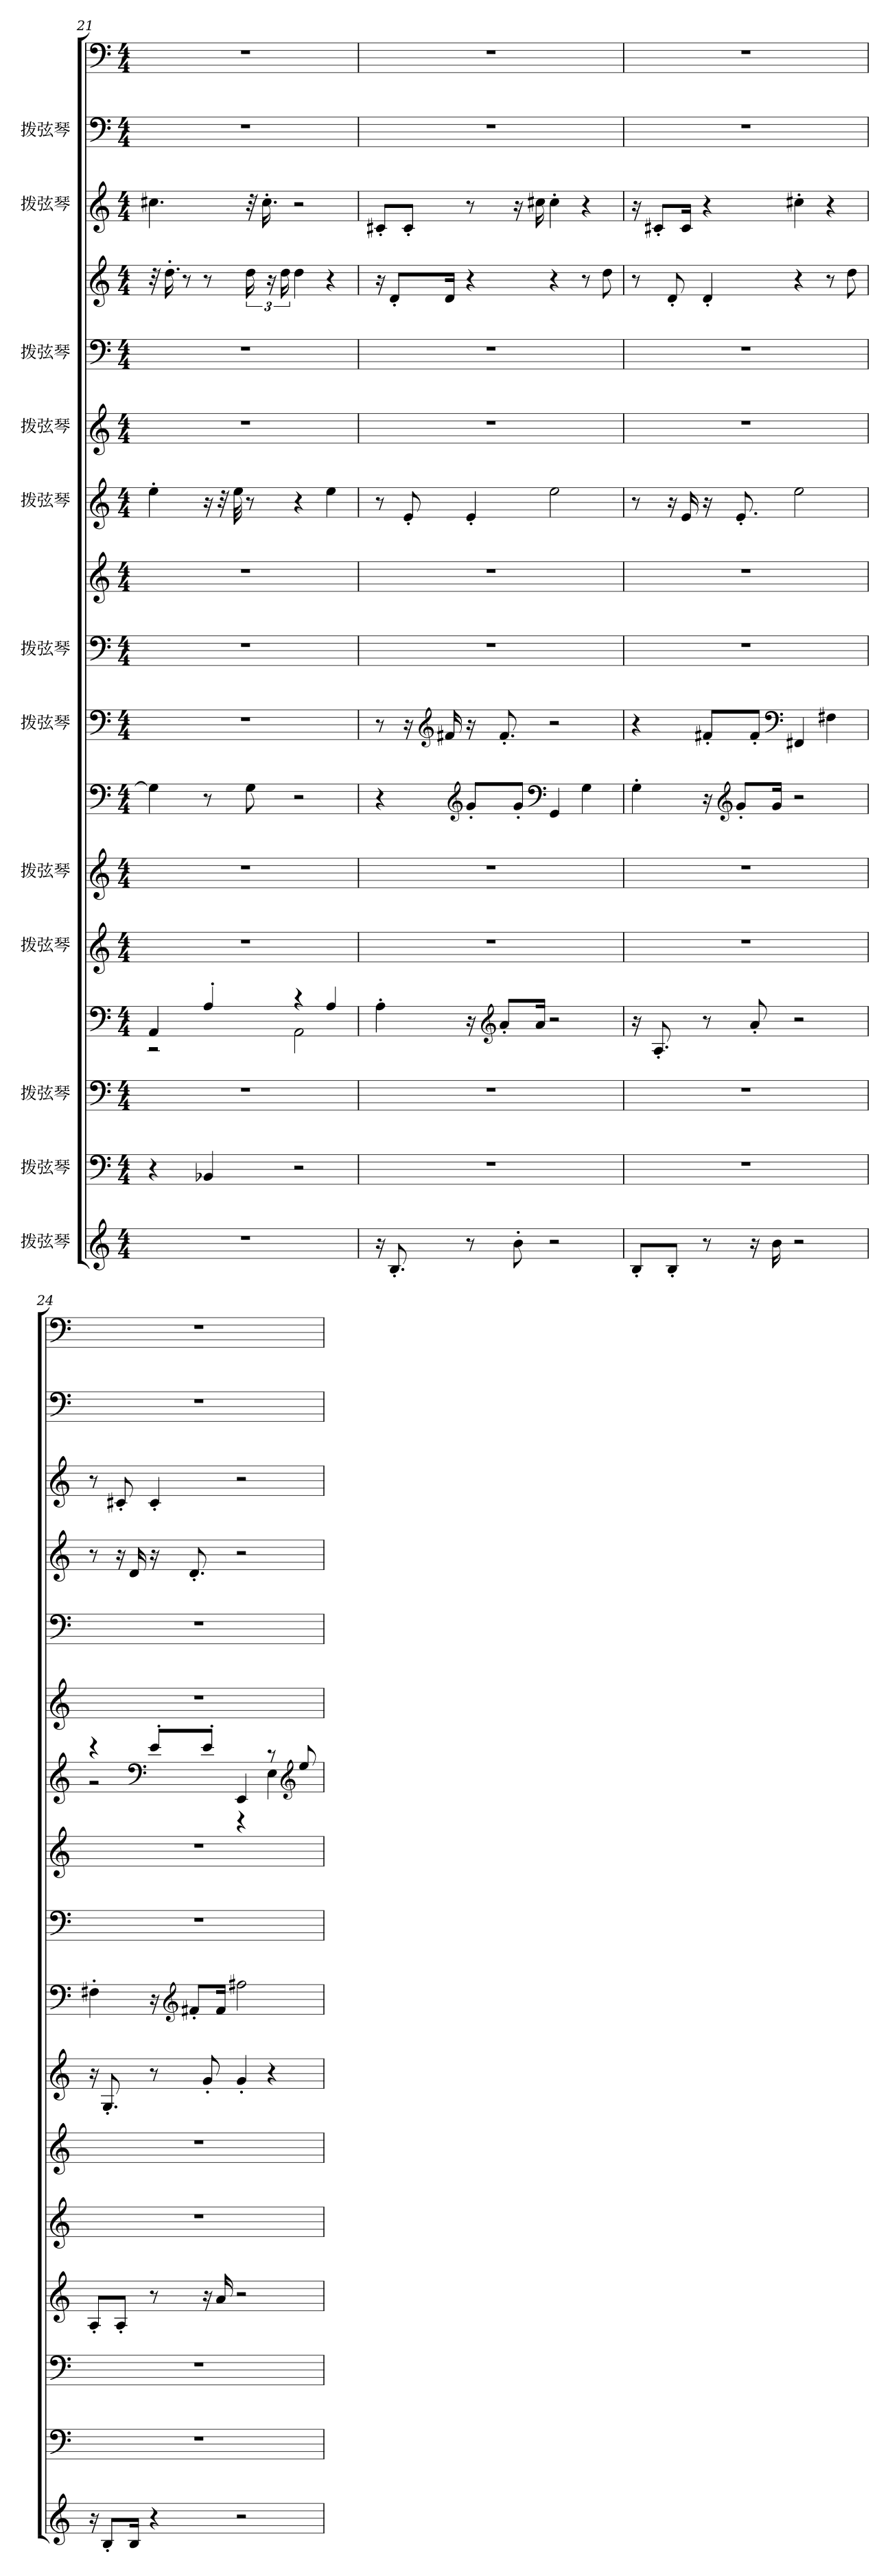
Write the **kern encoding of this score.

**kern	**kern	**kern	**kern	**kern	**kern	**kern	**kern	**kern	**kern	**kern	**kern	**kern	**kern	**kern	**kern	**kern
*part12	*part11	*part10	*part10	*part9	*part8	*part8	*part7	*part6	*part6	*part5	*part4	*part3	*part3	*part2	*part1	*part1
*staff17	*staff16	*staff15	*staff14	*staff13	*staff12	*staff11	*staff10	*staff9	*staff8	*staff7	*staff6	*staff5	*staff4	*staff3	*staff2	*staff1
*I"拨弦琴	*I"拨弦琴	*I"拨弦琴	*	*I"拨弦琴	*I"拨弦琴	*	*I"拨弦琴	*I"拨弦琴	*	*I"拨弦琴	*I"拨弦琴	*I"拨弦琴	*	*I"拨弦琴	*I"拨弦琴	*
!!LO:PB:g=z
*clefG2	*clefF4	*clefF4	*clefF4	*clefG2	*clefG2	*clefF4	*clefF4	*clefF4	*clefG2	*clefG2	*clefG2	*clefF4	*clefG2	*clefG2	*clefF4	*clefF4
*k[]	*k[]	*k[]	*k[]	*k[]	*k[]	*k[]	*k[]	*k[]	*k[]	*k[]	*k[]	*k[]	*k[]	*k[]	*k[]	*k[]
*M4/4	*M4/4	*M4/4	*M4/4	*M4/4	*M4/4	*M4/4	*M4/4	*M4/4	*M4/4	*M4/4	*M4/4	*M4/4	*M4/4	*M4/4	*M4/4	*M4/4
=21	=21	=21	=21	=21	=21	=21	=21	=21	=21	=21	=21	=21	=21	=21	=21	=21
*	*	*	*^	*	*	*	*	*	*	*	*	*	*	*	*	*
1r	4r	1r	4AA/	2r	1r	1r	4G\]	1r	1r	1r	4ee'\	1r	1r	32r	4.cc#X\	1r	1r
.	.	.	.	.	.	.	.	.	.	.	.	.	.	16.dd'\	.	.	.
.	.	.	.	.	.	.	.	.	.	.	.	.	.	8r	.	.	.
.	4BB-X/	.	4A'/	.	.	.	8r	.	.	.	16r	.	.	8r	.	.	.
.	.	.	.	.	.	.	.	.	.	.	32r	.	.	.	.	.	.
.	.	.	.	.	.	.	.	.	.	.	32ee\	.	.	.	.	.	.
.	.	.	.	.	.	.	8G\	.	.	.	8r	.	.	24dd\	32r	.	.
.	.	.	.	.	.	.	.	.	.	.	.	.	.	.	16.cc#'\	.	.
.	.	.	.	.	.	.	.	.	.	.	.	.	.	24r	.	.	.
.	.	.	.	.	.	.	.	.	.	.	.	.	.	24dd\	.	.	.
.	2r	.	4r	2AA\	.	.	2r	.	.	.	4r	.	.	4dd\	2r	.	.
.	.	.	4A/	.	.	.	.	.	.	.	4ee\	.	.	4r	.	.	.
*	*	*	*v	*v	*	*	*	*	*	*	*	*	*	*	*	*	*
=22	=22	=22	=22	=22	=22	=22	=22	=22	=22	=22	=22	=22	=22	=22	=22	=22
16r	1r	1r	4A'\	1r	1r	4r	8r	1r	1r	8r	1r	1r	16r	8c#X'/L	1r	1r
8.B'/	.	.	.	.	.	.	.	.	.	.	.	.	8d'/L	.	.	.
.	.	.	.	.	.	.	16r	.	.	8e'/	.	.	.	8c#'/J	.	.
*	*	*	*	*	*	*	*clefG2	*	*	*	*	*	*	*	*	*
.	.	.	.	.	.	.	16f#X/	.	.	.	.	.	16d/Jk	.	.	.
*	*	*	*	*	*	*clefG2	*	*	*	*	*	*	*	*	*	*
8r	.	.	16r	.	.	8g'/L	16r	.	.	4e'/	.	.	4r	8r	.	.
*	*	*	*clefG2	*	*	*	*	*	*	*	*	*	*	*	*	*
.	.	.	8a'/L	.	.	.	8.f#'/	.	.	.	.	.	.	.	.	.
8b'\	.	.	.	.	.	8g'/J	.	.	.	.	.	.	.	16r	.	.
.	.	.	16a/Jk	.	.	.	.	.	.	.	.	.	.	16cc#X\	.	.
*	*	*	*	*	*	*clefF4	*	*	*	*	*	*	*	*	*	*
2r	.	.	2r	.	.	4GG/	2r	.	.	2ee\	.	.	4r	4cc#'\	.	.
.	.	.	.	.	.	4G\	.	.	.	.	.	.	8r	4r	.	.
.	.	.	.	.	.	.	.	.	.	.	.	.	8dd\	.	.	.
=23	=23	=23	=23	=23	=23	=23	=23	=23	=23	=23	=23	=23	=23	=23	=23	=23
8B'/L	1r	1r	16r	1r	1r	4G'\	4r	1r	1r	8r	1r	1r	8r	16r	1r	1r
.	.	.	8.A'/	.	.	.	.	.	.	.	.	.	.	8c#X'/L	.	.
8B'/J	.	.	.	.	.	.	.	.	.	16r	.	.	8d'/	.	.	.
.	.	.	.	.	.	.	.	.	.	16e/	.	.	.	16c#/Jk	.	.
8r	.	.	8r	.	.	16r	8f#X'/L	.	.	16r	.	.	4d'/	4r	.	.
*	*	*	*	*	*	*clefG2	*	*	*	*	*	*	*	*	*	*
.	.	.	.	.	.	8g'/L	.	.	.	8.e'/	.	.	.	.	.	.
16r	.	.	8a'/	.	.	.	8f#'/J	.	.	.	.	.	.	.	.	.
16b\	.	.	.	.	.	16g/Jk	.	.	.	.	.	.	.	.	.	.
*	*	*	*	*	*	*	*clefF4	*	*	*	*	*	*	*	*	*
2r	.	.	2r	.	.	2r	4FF#X/	.	.	2ee\	.	.	4r	4cc#X'\	.	.
.	.	.	.	.	.	.	4F#X\	.	.	.	.	.	8r	4r	.	.
.	.	.	.	.	.	.	.	.	.	.	.	.	8dd\	.	.	.
!!LO:PB:g=z
=24	=24	=24	=24	=24	=24	=24	=24	=24	=24	=24	=24	=24	=24	=24	=24	=24
*	*	*	*	*	*	*	*	*	*	*^	*	*	*	*	*	*
16r	1r	1r	8A'/L	1r	1r	16r	4F#X'\	1r	1r	4r	2r	1r	1r	8r	8r	1r	1r
8B'/L	.	.	.	.	.	8.G'/	.	.	.	.	.	.	.	.	.	.	.
.	.	.	8A'/J	.	.	.	.	.	.	.	.	.	.	16r	8c#X'/	.	.
16B/Jk	.	.	.	.	.	.	.	.	.	.	.	.	.	16d/	.	.	.
*	*	*	*	*	*	*	*	*	*	*clefF4	*	*	*	*	*	*	*
4r	.	.	8r	.	.	8r	16r	.	.	8e'/L	.	.	.	16r	4c#'/	.	.
*	*	*	*	*	*	*	*clefG2	*	*	*	*	*	*	*	*	*	*
.	.	.	.	.	.	.	8f#X'/L	.	.	.	.	.	.	8.d'/	.	.	.
.	.	.	16r	.	.	8g'/	.	.	.	8e'/J	.	.	.	.	.	.	.
.	.	.	16a/	.	.	.	16f#/Jk	.	.	.	.	.	.	.	.	.	.
2r	.	.	2r	.	.	4g'/	2ff#X\	.	.	4EE/	4r	.	.	2r	2r	.	.
.	.	.	.	.	.	4r	.	.	.	8r	4E\	.	.	.	.	.	.
*	*	*	*	*	*	*	*	*	*	*clefG2	*	*	*	*	*	*	*
.	.	.	.	.	.	.	.	.	.	8ee/	.	.	.	.	.	.	.
*	*	*	*	*	*	*	*	*	*	*v	*v	*	*	*	*	*	*
=	=	=	=	=	=	=	=	=	=	=	=	=	=	=	=	=
*-	*-	*-	*-	*-	*-	*-	*-	*-	*-	*-	*-	*-	*-	*-	*-	*-
